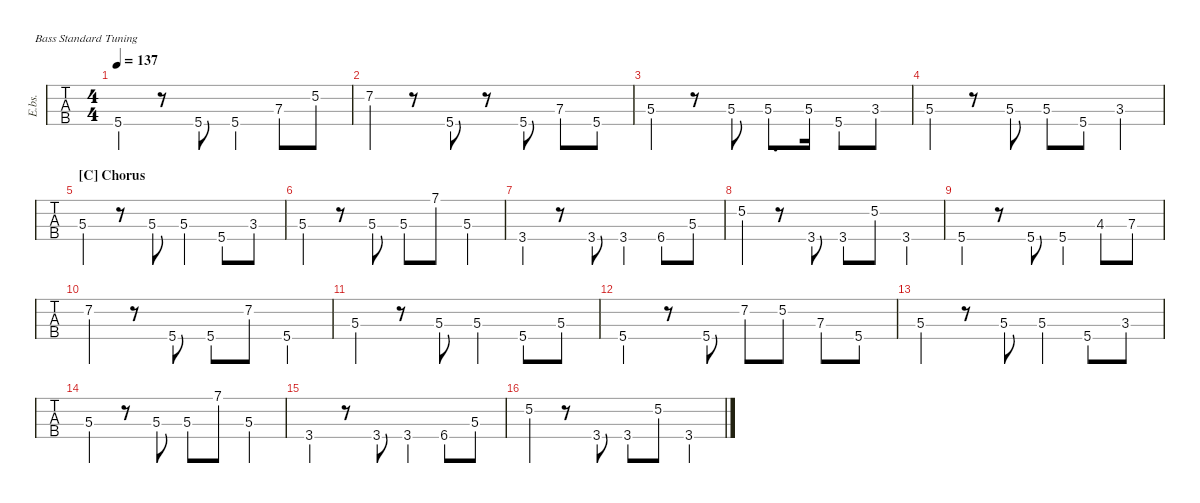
\defaultSystemsLayout 4
\hideDynamics
\bracketExtendMode nobrackets
\track ("Bass" "E.bs.") {defaultSystemsLayout 4 instrument acousticbass}
\staff {tabs}
\tuning (G2 D2 A1 E1)
\ts (4 4)
\tempo 137
\clef f4
\ks f
5.4{acc forcenatural}.4{dy mf} r.8 5.4{acc forcenatural}.8 5.4{acc forcenatural}.4 7.3{acc forcenatural}.8 5.2{acc forcenatural}.8 |
7.2{acc forcenatural}.4 r.8 5.4{acc forcenatural}.8 r.8 5.4{acc forcenatural}.8 7.3{acc forcenatural}.8 5.4{acc forcenatural}.8 |
5.3{acc forcenatural}.4 r.8 5.3{acc forcenatural}.8 5.3{acc forcenatural}.8{d} 5.3{acc forcenatural}.16 5.4{acc forcenatural}.8 3.3{acc forcenatural}.8 |
5.3{acc forcenatural}.4 r.8 5.3{acc forcenatural}.8 5.3{acc forcenatural}.8 5.4{acc forcenatural}.8 3.3{acc forcenatural}.4 |
\section ("C" "Chorus")
5.3{acc forcenatural}.4 r.8 5.3{acc forcenatural}.8 5.3{acc forcenatural}.4 5.4{acc forcenatural}.8 3.3{acc forcenatural}.8 |
5.3{acc forcenatural}.4 r.8 5.3{acc forcenatural}.8 5.3{acc forcenatural}.8 7.1{acc forcenatural}.8 5.3{acc forcenatural}.4 |
3.4{acc forcenatural}.4 r.8 3.4{acc forcenatural}.8 3.4{acc forcenatural}.4 6.4{acc b}.8 5.3{acc forcenatural}.8 |
5.2{acc forcenatural}.4 r.8 3.4{acc forcenatural}.8 3.4{acc forcenatural}.8 5.2{acc forcenatural}.8 3.4{acc forcenatural}.4 |
5.4{acc forcenatural}.4 r.8 5.4{acc forcenatural}.8 5.4{acc forcenatural}.4 4.3{acc b}.8 7.3{acc forcenatural}.8 |
7.2{acc forcenatural}.4 r.8 5.4{acc forcenatural}.8 5.4{acc forcenatural}.8 7.2{acc forcenatural}.8 5.4{acc forcenatural}.4 |
5.3{acc forcenatural}.4 r.8 5.3{acc forcenatural}.8 5.3{acc forcenatural}.4 5.4{acc forcenatural}.8 5.3{acc forcenatural}.8 |
5.4{acc forcenatural}.4 r.8 5.4{acc forcenatural}.8 7.2{acc forcenatural}.8 5.2{acc forcenatural}.8 7.3{acc forcenatural}.8 5.4{acc forcenatural}.8 |
5.3{acc forcenatural}.4 r.8 5.3{acc forcenatural}.8 5.3{acc forcenatural}.4 5.4{acc forcenatural}.8 3.3{acc forcenatural}.8 |
5.3{acc forcenatural}.4 r.8 5.3{acc forcenatural}.8 5.3{acc forcenatural}.8 7.1{acc forcenatural}.8 5.3{acc forcenatural}.4 |
3.4{acc forcenatural}.4 r.8 3.4{acc forcenatural}.8 3.4{acc forcenatural}.4 6.4{acc b}.8 5.3{acc forcenatural}.8 |
5.2{acc forcenatural}.4 r.8 3.4{acc forcenatural}.8 3.4{acc forcenatural}.8 5.2{acc forcenatural}.8 3.4{acc forcenatural}.4
